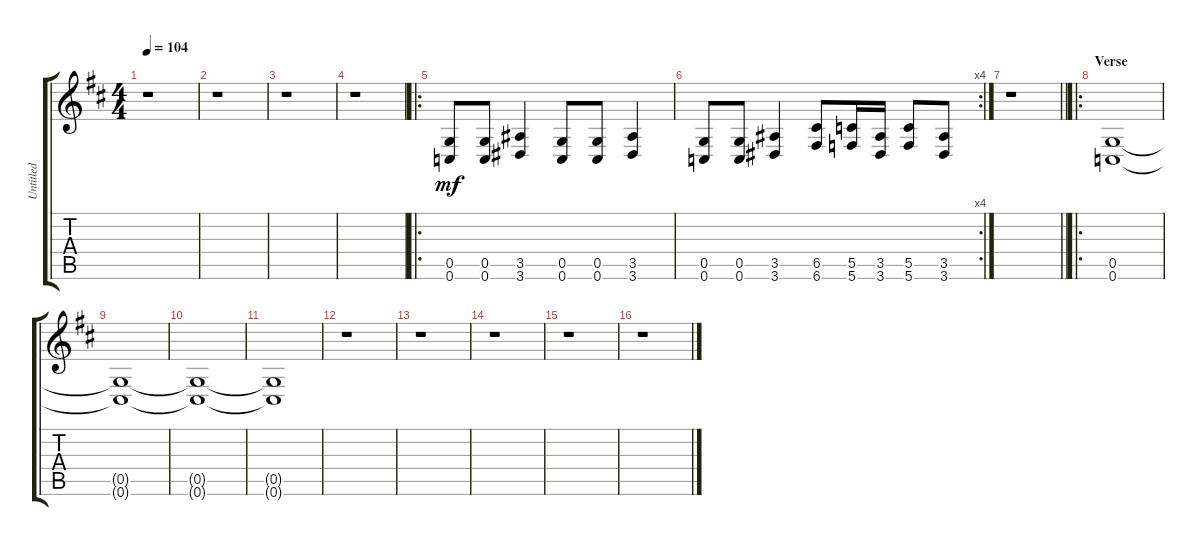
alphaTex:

\track ("Untitled" "Untitled") {instrument distortionguitar}
\staff {score tabs}
\tuning (D4 A3 F3 C3 G2 C2) {hide}
\ts (4 4)
\tempo 104
\clef g2
\ks d
r.1{dy mf instrument distortionguitar} |
r.1 |
r.1 |
r.1 |
\ro
(0.5 0.6).8 (0.5 0.6).8 (3.5 3.6).4 (0.5 0.6).8 (0.5 0.6).8 (3.5 3.6).4 |
\rc 4
(0.5 0.6).8 (0.5 0.6).8 (3.5 3.6).4 (6.5 6.6).8 (5.5 5.6).16 (3.5 3.6).16 (5.5 5.6).8 (3.5 3.6).8 |
\barLineRight lightlight
r.1 |
\ro
\section ("" "Verse")
(0.5 0.6).1 |
(0.5{t} 0.6{t}).1 |
(0.5{t} 0.6{t}).1 |
(0.5{t} 0.6{t}).1 |
r.1 |
r.1 |
r.1 |
r.1 |
r.1
